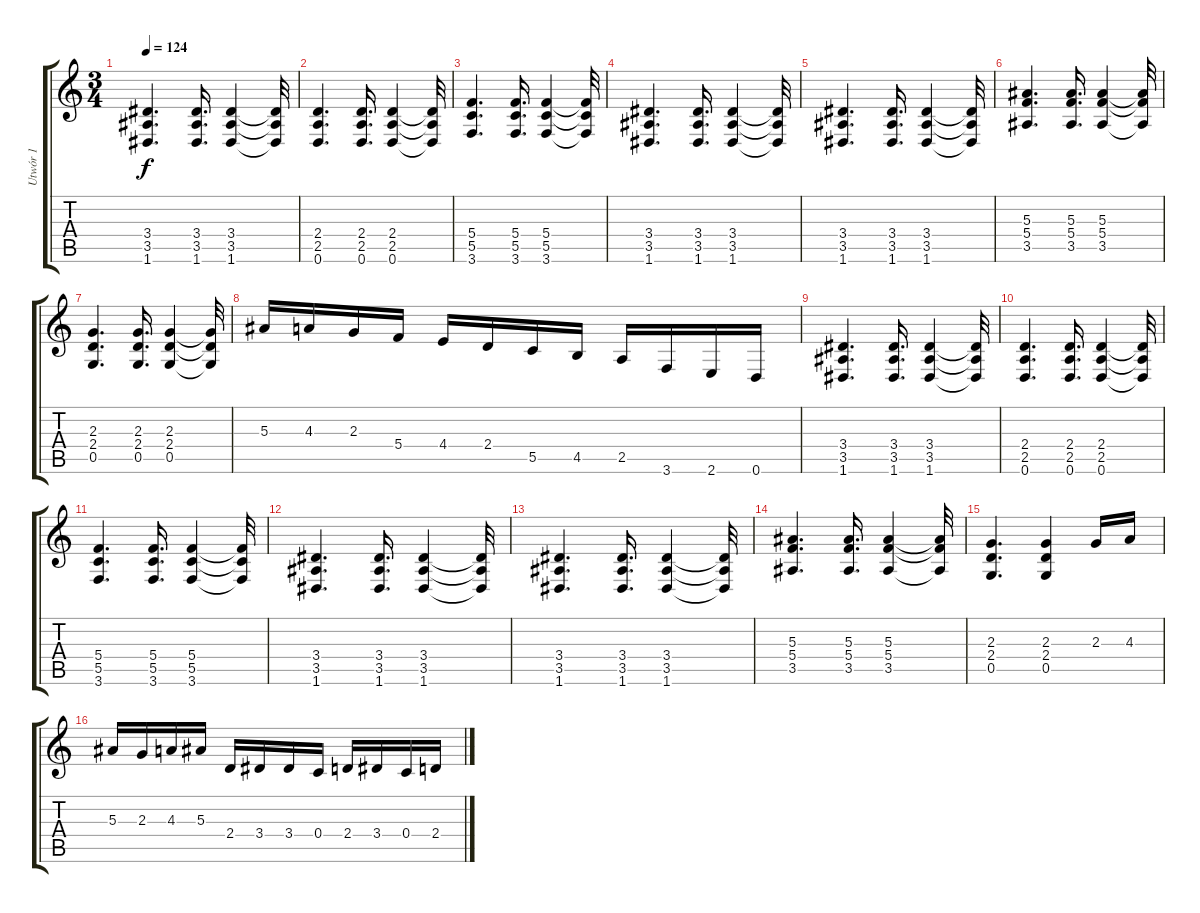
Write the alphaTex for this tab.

\track ("Utwór 1" "Utwór 1") {instrument distortionguitar}
\staff {score tabs}
\tuning (D4 A3 F3 C3 G2 D2) {hide}
\ts (3 4)
\tempo 124
\clef g2
\ks c
(3.4 3.5 1.6).4{d dy f} (3.4 3.5 1.6).16{d} (3.4 3.5 1.6).4 (3.4{t} 3.5{t} 1.6{t}).32 |
(2.4 2.5 0.6).4{d} (2.4 2.5 0.6).16{d} (2.4 2.5 0.6).4 (2.4{t} 2.5{t} 0.6{t}).32 |
(5.4 5.5 3.6).4{d} (5.4 5.5 3.6).16{d} (5.4 5.5 3.6).4 (5.4{t} 5.5{t} 3.6{t}).32 |
(3.4 3.5 1.6).4{d} (3.4 3.5 1.6).16{d} (3.4 3.5 1.6).4 (3.4{t} 3.5{t} 1.6{t}).32 |
(3.4 3.5 1.6).4{d} (3.4 3.5 1.6).16{d} (3.4 3.5 1.6).4 (3.4{t} 3.5{t} 1.6{t}).32 |
(5.3 5.4 3.5).4{d} (5.3 5.4 3.5).16{d} (5.3 5.4 3.5).4 (5.3{t} 5.4{t} 3.5{t}).32 |
(2.3 2.4 0.5).4{d} (2.3 2.4 0.5).16{d} (2.3 2.4 0.5).4 (2.3{t} 2.4{t} 0.5{t}).32 |
5.3.16 4.3.16 2.3.16 5.4.16 4.4.16 2.4.16 5.5.16 4.5.16 2.5.16 3.6.16 2.6.16 0.6.16 |
(3.4 3.5 1.6).4{d} (3.4 3.5 1.6).16{d} (3.4 3.5 1.6).4 (3.4{t} 3.5{t} 1.6{t}).32 |
(2.4 2.5 0.6).4{d} (2.4 2.5 0.6).16{d} (2.4 2.5 0.6).4 (2.4{t} 2.5{t} 0.6{t}).32 |
(5.4 5.5 3.6).4{d} (5.4 5.5 3.6).16{d} (5.4 5.5 3.6).4 (5.4{t} 5.5{t} 3.6{t}).32 |
(3.4 3.5 1.6).4{d} (3.4 3.5 1.6).16{d} (3.4 3.5 1.6).4 (3.4{t} 3.5{t} 1.6{t}).32 |
(3.4 3.5 1.6).4{d} (3.4 3.5 1.6).16{d} (3.4 3.5 1.6).4 (3.4{t} 3.5{t} 1.6{t}).32 |
(5.3 5.4 3.5).4{d} (5.3 5.4 3.5).16{d} (5.3 5.4 3.5).4 (5.3{t} 5.4{t} 3.5{t}).32 |
(2.3 2.4 0.5).4{d} (2.3 2.4 0.5).4 2.3.16 4.3.16 |
5.3.16 2.3.16 4.3.16 5.3.16 2.4.16 3.4.16 3.4.16 0.4.16 2.4.16 3.4.16 0.4.16 2.4.16
